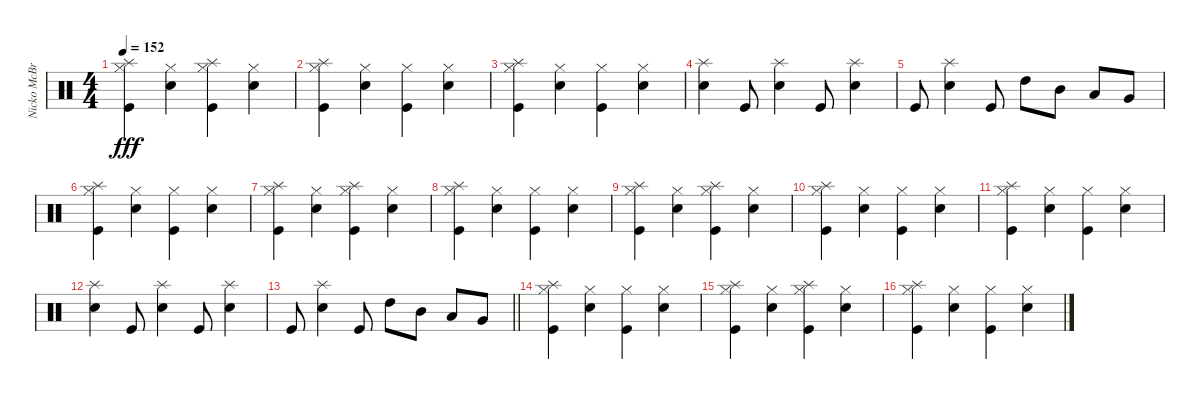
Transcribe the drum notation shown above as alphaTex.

\track ("Nicko McBrain" "Nicko McBr") {instrument percussion}
\staff {score}
\articulation defaults
\ts (4 4)
\tempo 152
\clef neutral
\ks c
("Splash (hit)" "Hi-Hat (closed)" "Kick (hit)").4{dy fff} ("Hi-Hat (closed)" "Snare (hit) 2").4 ("Splash (hit)" "Hi-Hat (closed)" "Kick (hit)").4 ("Hi-Hat (closed)" "Snare (hit) 2").4 |
("Splash (hit)" "Hi-Hat (closed)" "Kick (hit)").4 ("Hi-Hat (closed)" "Snare (hit) 2").4 ("Hi-Hat (closed)" "Kick (hit)").4 ("Hi-Hat (closed)" "Snare (hit) 2").4 |
("Splash (hit)" "Hi-Hat (closed)" "Kick (hit)").4 ("Hi-Hat (closed)" "Snare (hit) 2").4 ("Hi-Hat (closed)" "Kick (hit)").4 ("Hi-Hat (closed)" "Snare (hit) 2").4 |
("Splash (hit)" "Snare (hit) 2").4 "Kick (hit)".8 ("Splash (hit)" "Snare (hit) 2").4 "Kick (hit)".8 ("Splash (hit)" "Snare (hit) 2").4 |
"Kick (hit)".8 ("Splash (hit)" "Snare (hit) 2").4 "Kick (hit)".8 "High Tom (hit)".8 "Mid Tom (hit)".8 "Low Tom (hit)".8 "Very Low Tom (hit)".8 |
("Splash (hit)" "Hi-Hat (closed)" "Kick (hit)").4 ("Hi-Hat (closed)" "Snare (hit) 2").4 ("Hi-Hat (closed)" "Kick (hit)").4 ("Hi-Hat (closed)" "Snare (hit) 2").4 |
("Splash (hit)" "Hi-Hat (closed)" "Kick (hit)").4 ("Hi-Hat (closed)" "Snare (hit) 2").4 ("Splash (hit)" "Hi-Hat (closed)" "Kick (hit)").4 ("Hi-Hat (closed)" "Snare (hit) 2").4 |
("Splash (hit)" "Hi-Hat (closed)" "Kick (hit)").4 ("Hi-Hat (closed)" "Snare (hit) 2").4 ("Hi-Hat (closed)" "Kick (hit)").4 ("Hi-Hat (closed)" "Snare (hit) 2").4 |
("Splash (hit)" "Hi-Hat (closed)" "Kick (hit)").4 ("Hi-Hat (closed)" "Snare (hit) 2").4 ("Splash (hit)" "Hi-Hat (closed)" "Kick (hit)").4 ("Hi-Hat (closed)" "Snare (hit) 2").4 |
("Splash (hit)" "Hi-Hat (closed)" "Kick (hit)").4 ("Hi-Hat (closed)" "Snare (hit) 2").4 ("Hi-Hat (closed)" "Kick (hit)").4 ("Hi-Hat (closed)" "Snare (hit) 2").4 |
("Splash (hit)" "Hi-Hat (closed)" "Kick (hit)").4 ("Hi-Hat (closed)" "Snare (hit) 2").4 ("Hi-Hat (closed)" "Kick (hit)").4 ("Hi-Hat (closed)" "Snare (hit) 2").4 |
("Splash (hit)" "Snare (hit) 2").4 "Kick (hit)".8 ("Splash (hit)" "Snare (hit) 2").4 "Kick (hit)".8 ("Splash (hit)" "Snare (hit) 2").4 |
\barLineRight lightlight "Kick (hit)".8
("Splash (hit)" "Snare (hit) 2").4 "Kick (hit)".8 "High Tom (hit)".8 "Mid Tom (hit)".8 "Low Tom (hit)".8 "Very Low Tom (hit)".8 |
("Splash (hit)" "Hi-Hat (closed)" "Kick (hit)").4 ("Hi-Hat (closed)" "Snare (hit) 2").4 ("Hi-Hat (closed)" "Kick (hit)").4 ("Hi-Hat (closed)" "Snare (hit) 2").4 |
("Splash (hit)" "Hi-Hat (closed)" "Kick (hit)").4 ("Hi-Hat (closed)" "Snare (hit) 2").4 ("Splash (hit)" "Hi-Hat (closed)" "Kick (hit)").4 ("Hi-Hat (closed)" "Snare (hit) 2").4 |
("Splash (hit)" "Hi-Hat (closed)" "Kick (hit)").4 ("Hi-Hat (closed)" "Snare (hit) 2").4 ("Hi-Hat (closed)" "Kick (hit)").4 ("Hi-Hat (closed)" "Snare (hit) 2").4
